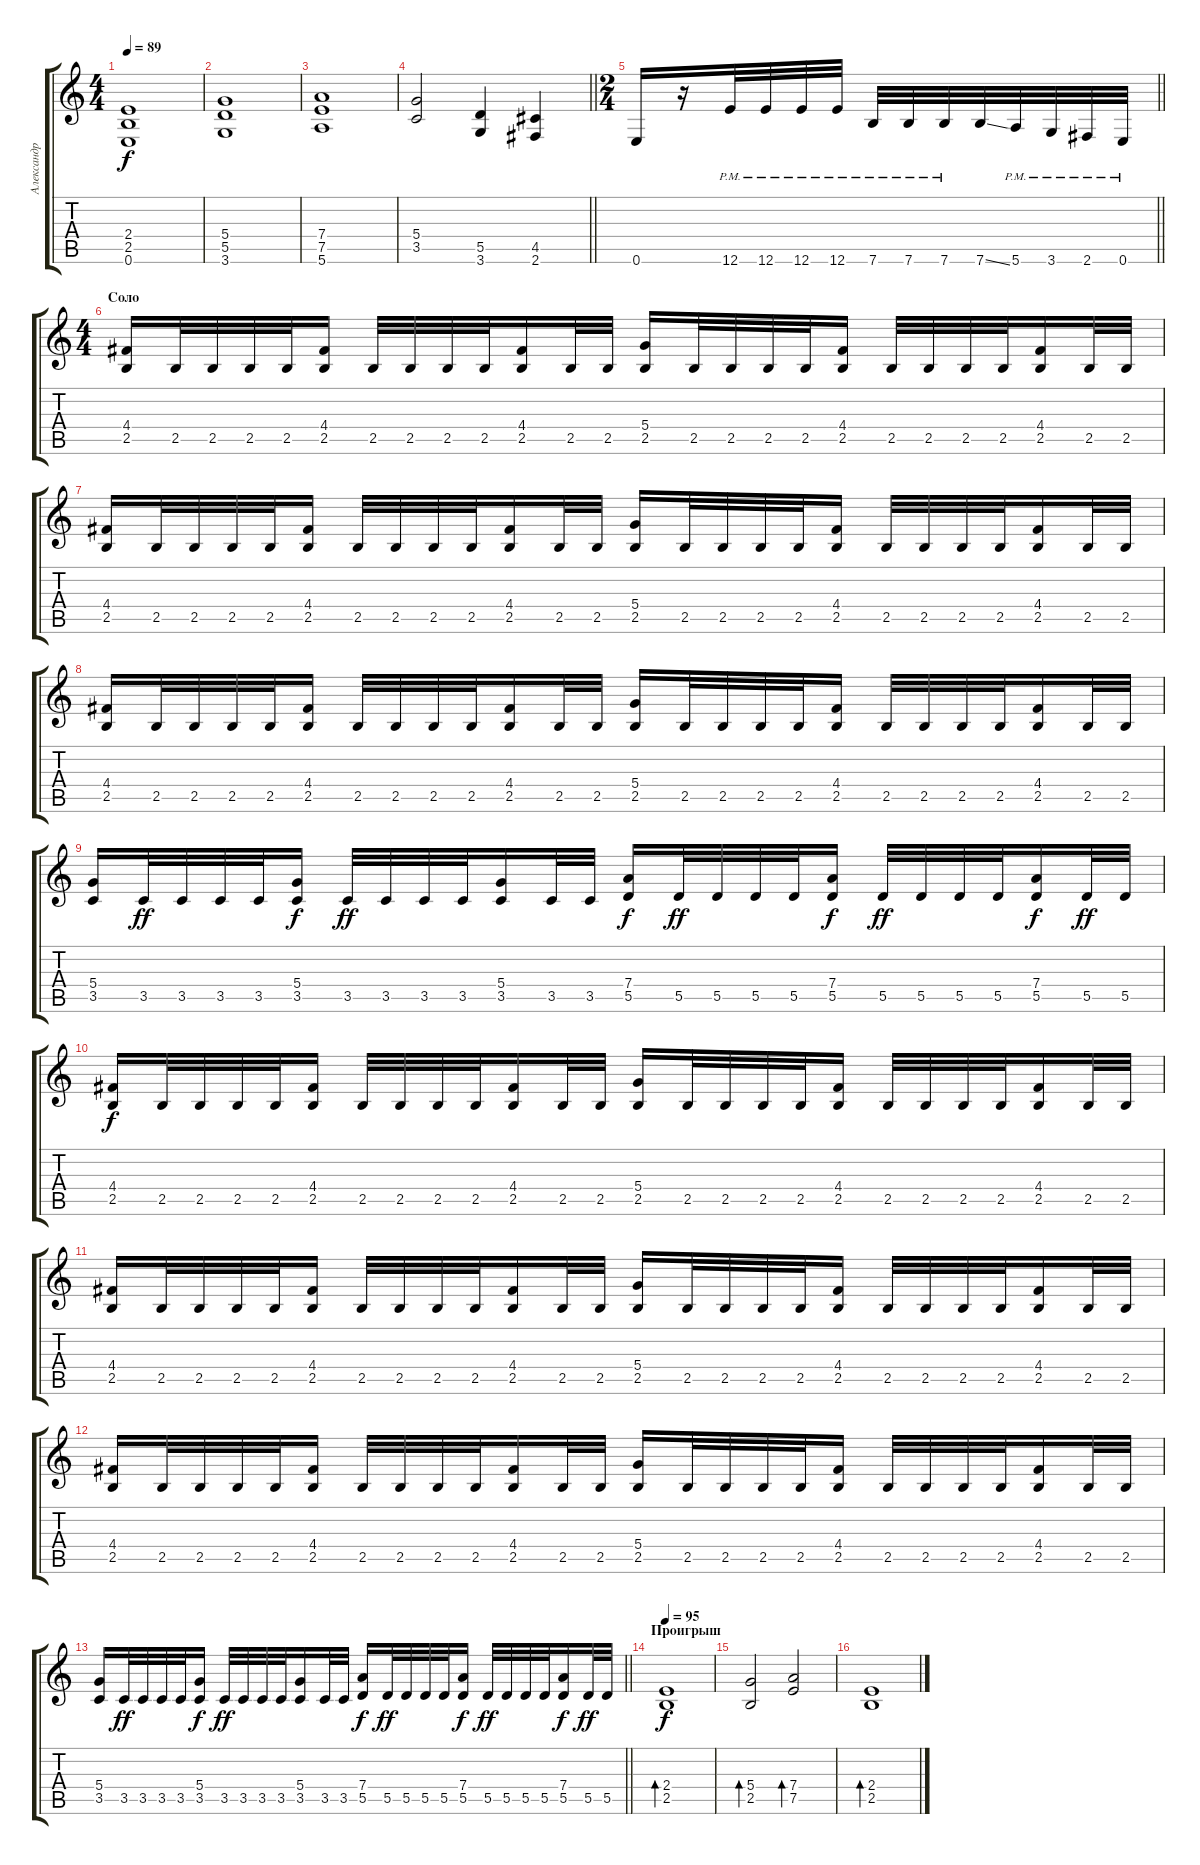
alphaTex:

\track ("Александр \"Ренегат\" Леонтьев" "Александр ") {instrument distortionguitar}
\staff {score tabs}
\tuning (E4 B3 G3 D3 A2 E2) {hide}
\ts (4 4)
\tempo 89
\clef g2
\ks c
(2.4 2.5 0.6).1{dy f} |
(5.4 5.5 3.6).1 |
(7.4 7.5 5.6).1 |
\barLineRight lightlight
(5.4 3.5).2 (5.5 3.6).4 (4.5 2.6).4 |
\ts (2 4)
\barLineRight lightlight
0.6.16 r.16 12.6{pm}.32 12.6{pm}.32 12.6{pm}.32 12.6{pm}.32 7.6{pm}.32 7.6{pm}.32 7.6{pm}.32 7.6{ss}.32 5.6{pm}.32 3.6{pm}.32 2.6{pm}.32 0.6{pm}.32 |
\ts (4 4)
\section ("" "Соло")
(4.4 2.5).16 2.5.32 2.5.32 2.5.32 2.5.32 (4.4 2.5).16 2.5.32 2.5.32 2.5.32 2.5.32 (4.4 2.5).16 2.5.32 2.5.32 (5.4 2.5).16 2.5.32 2.5.32 2.5.32 2.5.32 (4.4 2.5).16 2.5.32 2.5.32 2.5.32 2.5.32 (4.4 2.5).16 2.5.32 2.5.32 |
(4.4 2.5).16 2.5.32 2.5.32 2.5.32 2.5.32 (4.4 2.5).16 2.5.32 2.5.32 2.5.32 2.5.32 (4.4 2.5).16 2.5.32 2.5.32 (5.4 2.5).16 2.5.32 2.5.32 2.5.32 2.5.32 (4.4 2.5).16 2.5.32 2.5.32 2.5.32 2.5.32 (4.4 2.5).16 2.5.32 2.5.32 |
(4.4 2.5).16 2.5.32 2.5.32 2.5.32 2.5.32 (4.4 2.5).16 2.5.32 2.5.32 2.5.32 2.5.32 (4.4 2.5).16 2.5.32 2.5.32 (5.4 2.5).16 2.5.32 2.5.32 2.5.32 2.5.32 (4.4 2.5).16 2.5.32 2.5.32 2.5.32 2.5.32 (4.4 2.5).16 2.5.32 2.5.32 |
(5.4 3.5).16 3.5.32{dy ff} 3.5.32 3.5.32 3.5.32 (5.4 3.5).16{dy f} 3.5.32{dy ff} 3.5.32 3.5.32 3.5.32 (5.4 3.5).16 3.5.32 3.5.32 (7.4 5.5).16{dy f} 5.5.32{dy ff} 5.5.32 5.5.32 5.5.32 (7.4 5.5).16{dy f} 5.5.32{dy ff} 5.5.32 5.5.32 5.5.32 (7.4 5.5).16{dy f} 5.5.32{dy ff} 5.5.32 |
(4.4 2.5).16{dy f} 2.5.32 2.5.32 2.5.32 2.5.32 (4.4 2.5).16 2.5.32 2.5.32 2.5.32 2.5.32 (4.4 2.5).16 2.5.32 2.5.32 (5.4 2.5).16 2.5.32 2.5.32 2.5.32 2.5.32 (4.4 2.5).16 2.5.32 2.5.32 2.5.32 2.5.32 (4.4 2.5).16 2.5.32 2.5.32 |
(4.4 2.5).16 2.5.32 2.5.32 2.5.32 2.5.32 (4.4 2.5).16 2.5.32 2.5.32 2.5.32 2.5.32 (4.4 2.5).16 2.5.32 2.5.32 (5.4 2.5).16 2.5.32 2.5.32 2.5.32 2.5.32 (4.4 2.5).16 2.5.32 2.5.32 2.5.32 2.5.32 (4.4 2.5).16 2.5.32 2.5.32 |
(4.4 2.5).16 2.5.32 2.5.32 2.5.32 2.5.32 (4.4 2.5).16 2.5.32 2.5.32 2.5.32 2.5.32 (4.4 2.5).16 2.5.32 2.5.32 (5.4 2.5).16 2.5.32 2.5.32 2.5.32 2.5.32 (4.4 2.5).16 2.5.32 2.5.32 2.5.32 2.5.32 (4.4 2.5).16 2.5.32 2.5.32 |
\barLineRight lightlight
(5.4 3.5).16 3.5.32{dy ff} 3.5.32 3.5.32 3.5.32 (5.4 3.5).16{dy f} 3.5.32{dy ff} 3.5.32 3.5.32 3.5.32 (5.4 3.5).16 3.5.32 3.5.32 (7.4 5.5).16{dy f} 5.5.32{dy ff} 5.5.32 5.5.32 5.5.32 (7.4 5.5).16{dy f} 5.5.32{dy ff} 5.5.32 5.5.32 5.5.32 (7.4 5.5).16{dy f} 5.5.32{dy ff} 5.5.32 |
\section ("" "Проигрыш")
\tempo 95
(2.4 2.5).1{bd 120 dy f volume 13 instrument electricguitarclean} |
(5.4 2.5).2{bd 120} (7.4 7.5).2{bd 120} |
(2.4 2.5).1{bd 120}
